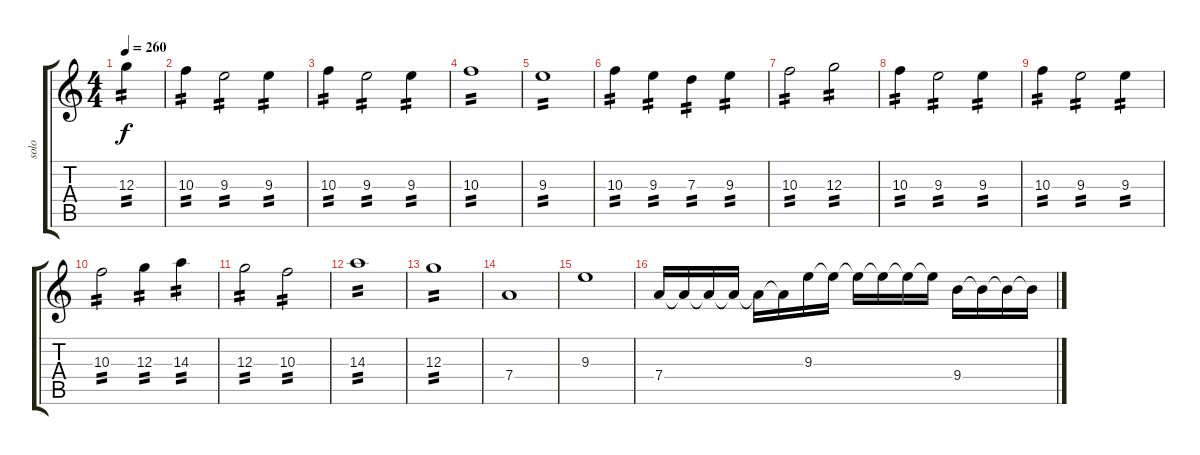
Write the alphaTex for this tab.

\track ("solo" "solo") {instrument distortionguitar}
\staff {score tabs}
\tuning (E4 B3 G3 D3 A2 E2) {hide}
\ts (4 4)
\tempo 260
\clef g2
\ks c
12.3.4{tp 2 dy f} |
10.3.4{tp 2} 9.3.2{tp 2} 9.3.4{tp 2} |
10.3.4{tp 2} 9.3.2{tp 2} 9.3.4{tp 2} |
10.3.1{tp 2} |
9.3.1{tp 2} |
10.3.4{tp 2} 9.3.4{tp 2} 7.3.4{tp 2} 9.3.4{tp 2} |
10.3.2{tp 2} 12.3.2{tp 2} |
10.3.4{tp 2} 9.3.2{tp 2} 9.3.4{tp 2} |
10.3.4{tp 2} 9.3.2{tp 2} 9.3.4{tp 2} |
10.3.2{tp 2} 12.3.4{tp 2} 14.3.4{tp 2} |
12.3.2{tp 2} 10.3.2{tp 2} |
14.3.1{tp 2} |
12.3.1{tp 2} |
7.4.1 |
9.3.1 |
7.4.16 7.4{t}.16 7.4{t}.16 7.4{t}.16 7.4{t}.16 7.4{t}.16 9.3.16 9.3{t}.16 9.3{t}.16 9.3{t}.16 9.3{t}.16 9.3{t}.16 9.4.16 9.4{t}.16 9.4{t}.16 9.4{t}.16
